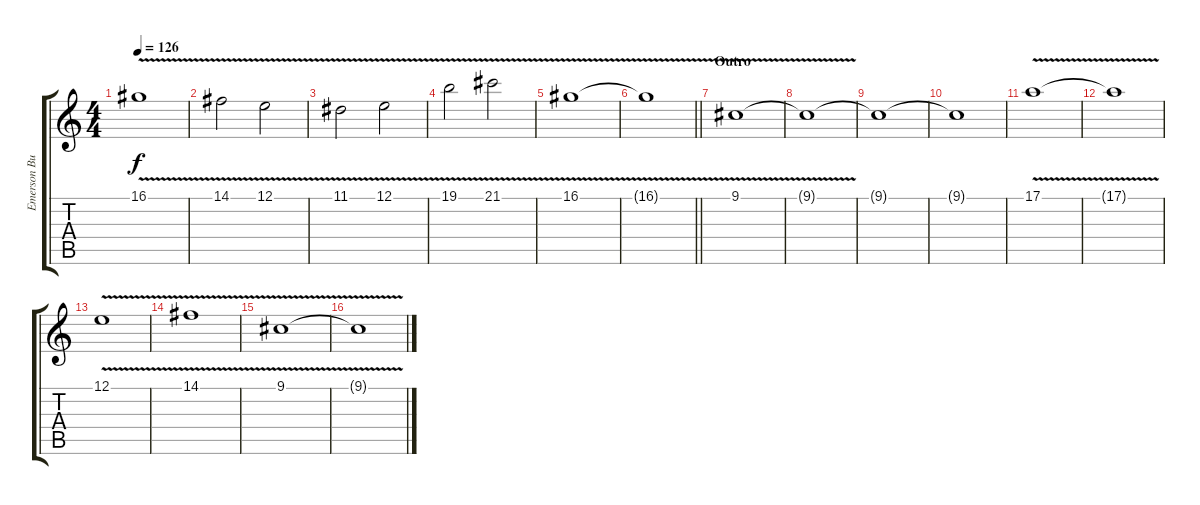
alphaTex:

\track ("Emerson Burton (Keyboard)" "Emerson Bu") {instrument whistle}
\staff {score tabs}
\tuning (E4 B3 G3 D3 A2 E2) {hide}
\ts (4 4)
\tempo 126
\clef g2
\ks c
16.1{v}.1{dy f} |
14.1{v}.2 12.1{v}.2 |
11.1{v}.2 12.1{v}.2 |
19.1{v}.2 21.1{v}.2 |
16.1{v}.1 |
\barLineRight lightlight
16.1{t}.1 |
\section ("" "Outro")
9.1{v}.1{volume 8} |
9.1{t}.1 |
9.1{t}.1 |
9.1{t}.1 |
17.1{v}.1 |
17.1{t}.1 |
12.1{v}.1 |
14.1{v}.1 |
9.1{v}.1 |
9.1{t}.1
